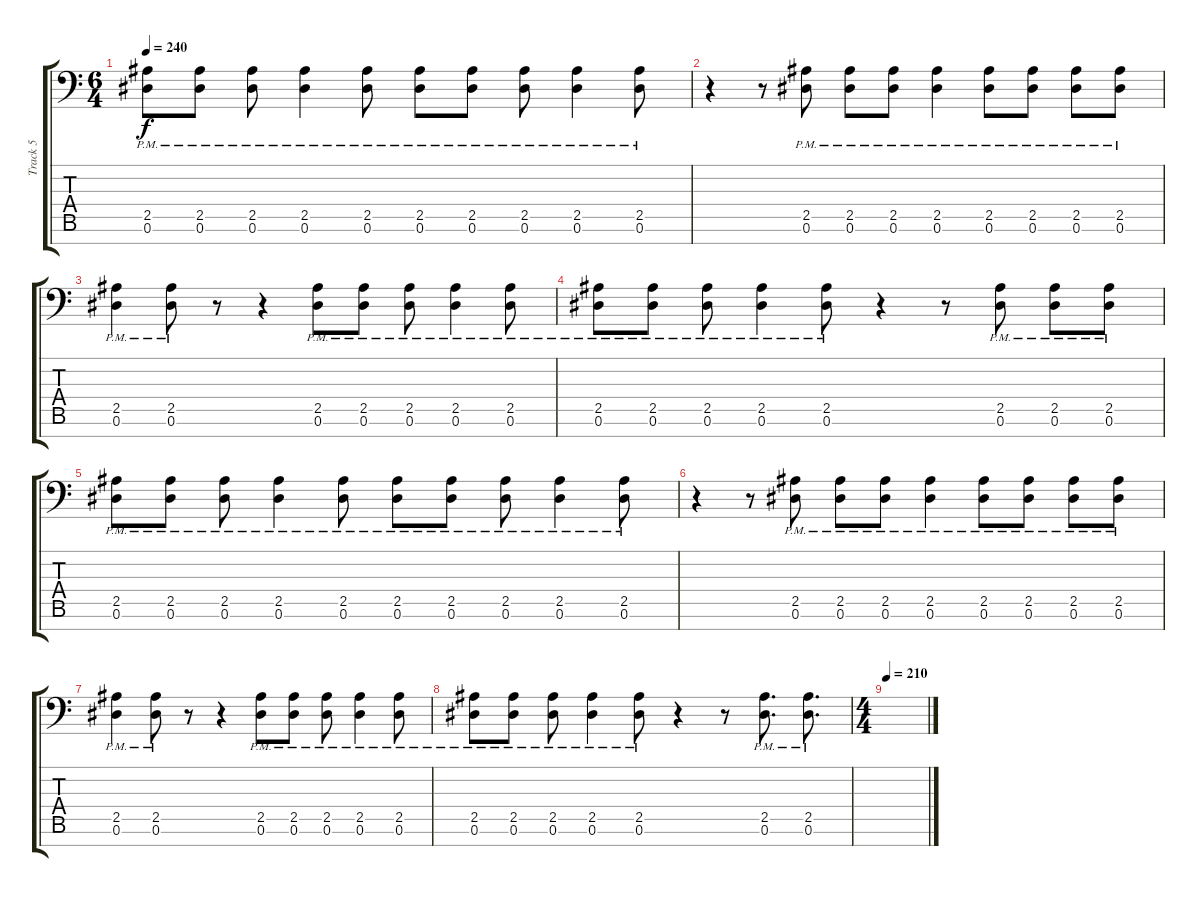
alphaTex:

\track ("Track 5" "Track 5") {instrument overdrivenguitar}
\staff {score tabs}
\tuning (Eb4 Bb3 Gb3 Db3 Ab2 Eb2 Bb1) {hide}
\ts (6 4)
\tempo 240
\clef f4
\ks c
(2.5{pm} 0.6{pm}).8{dy f} (2.5{pm} 0.6{pm}).8 (2.5{pm} 0.6{pm}).8 (2.5{pm} 0.6{pm}).4 (2.5{pm} 0.6{pm}).8 (2.5{pm} 0.6{pm}).8 (2.5{pm} 0.6{pm}).8 (2.5{pm} 0.6{pm}).8 (2.5{pm} 0.6{pm}).4 (2.5{pm} 0.6{pm}).8 |
r.4 r.8 (2.5{pm} 0.6{pm}).8 (2.5{pm} 0.6{pm}).8 (2.5{pm} 0.6{pm}).8 (2.5{pm} 0.6{pm}).4 (2.5{pm} 0.6{pm}).8 (2.5{pm} 0.6{pm}).8 (2.5{pm} 0.6{pm}).8 (2.5{pm} 0.6{pm}).8 |
(2.5{pm} 0.6{pm}).4 (2.5{pm} 0.6{pm}).8 r.8 r.4 (2.5{pm} 0.6{pm}).8 (2.5{pm} 0.6{pm}).8 (2.5{pm} 0.6{pm}).8 (2.5{pm} 0.6{pm}).4 (2.5{pm} 0.6{pm}).8 |
(2.5{pm} 0.6{pm}).8 (2.5{pm} 0.6{pm}).8 (2.5{pm} 0.6{pm}).8 (2.5{pm} 0.6{pm}).4 (2.5{pm} 0.6{pm}).8 r.4 r.8 (2.5{pm} 0.6{pm}).8 (2.5{pm} 0.6{pm}).8 (2.5{pm} 0.6{pm}).8 |
(2.5{pm} 0.6{pm}).8 (2.5{pm} 0.6{pm}).8 (2.5{pm} 0.6{pm}).8 (2.5{pm} 0.6{pm}).4 (2.5{pm} 0.6{pm}).8 (2.5{pm} 0.6{pm}).8 (2.5{pm} 0.6{pm}).8 (2.5{pm} 0.6{pm}).8 (2.5{pm} 0.6{pm}).4 (2.5{pm} 0.6{pm}).8 |
r.4 r.8 (2.5{pm} 0.6{pm}).8 (2.5{pm} 0.6{pm}).8 (2.5{pm} 0.6{pm}).8 (2.5{pm} 0.6{pm}).4 (2.5{pm} 0.6{pm}).8 (2.5{pm} 0.6{pm}).8 (2.5{pm} 0.6{pm}).8 (2.5{pm} 0.6{pm}).8 |
(2.5{pm} 0.6{pm}).4 (2.5{pm} 0.6{pm}).8 r.8 r.4 (2.5{pm} 0.6{pm}).8 (2.5{pm} 0.6{pm}).8 (2.5{pm} 0.6{pm}).8 (2.5{pm} 0.6{pm}).4 (2.5{pm} 0.6{pm}).8 |
(2.5{pm} 0.6{pm}).8 (2.5{pm} 0.6{pm}).8 (2.5{pm} 0.6{pm}).8 (2.5{pm} 0.6{pm}).4 (2.5{pm} 0.6{pm}).8 r.4 r.8 (2.5{pm} 0.6{pm}).8{d} (2.5{pm} 0.6{pm}).8{d} |
\ts (4 4)
\tempo 210
